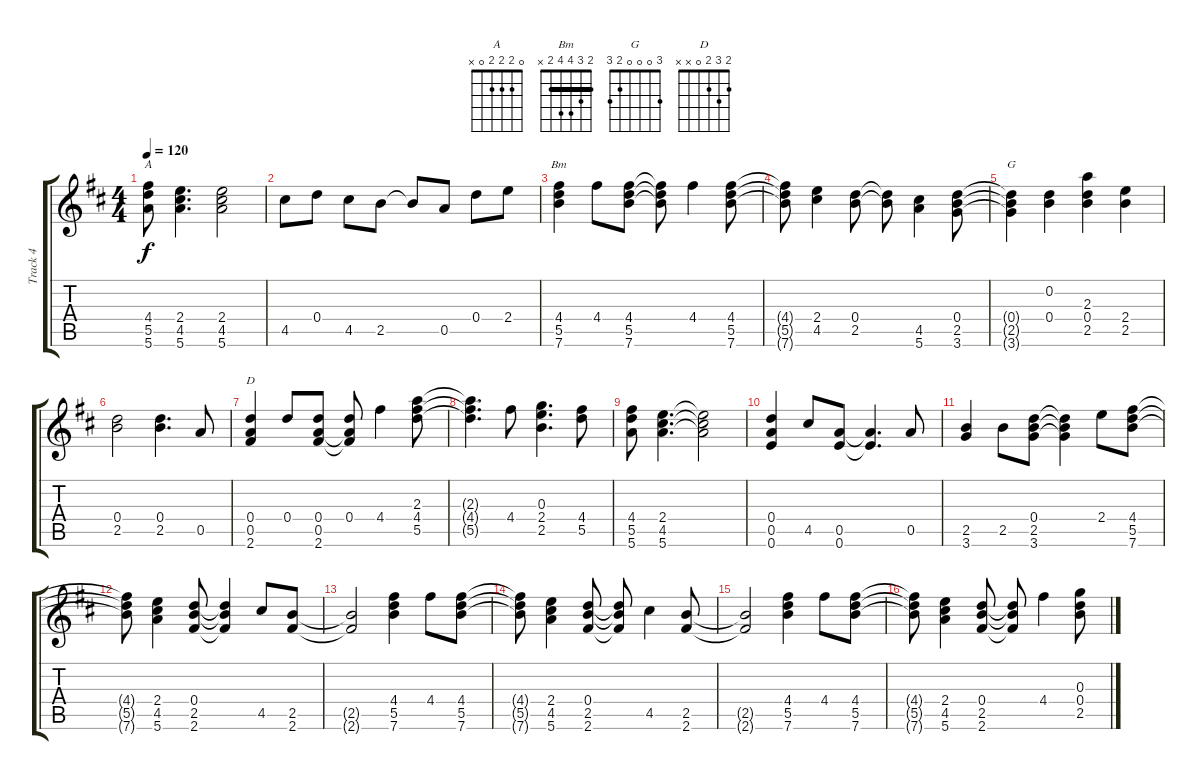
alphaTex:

\track ("Track 4" "Track 4") {instrument acousticguitarsteel}
\staff {score tabs}
\tuning (E4 B3 G4 D4 A3 E3) {hide}
\chord ("A" 0 2 2 2 0 x)
\chord ("Bm" 2 3 4 4 2 x) {barre 2}
\chord ("G" 3 0 0 0 2 3)
\chord ("D" 2 3 2 0 x x)
\ts (4 4)
\tempo 120
\clef g2
\ks d
(4.4 5.5 5.6).8{ch "A" dy f} (2.4 4.5 5.6).4{d} (2.4 4.5 5.6).2 |
4.5.8 0.4.8 4.5.8 2.5.8 2.5{t}.8 0.5.8 0.4.8 2.4.8 |
(4.4 5.5 7.6).4{ch "Bm"} 4.4.8 (4.4 5.5 7.6).8 (4.4{t} 5.5{t} 7.6{t}).8 4.4.4 (4.4 5.5 7.6).8 |
(4.4{t} 5.5{t} 7.6{t}).8 (2.4 4.5).4 (0.4 2.5).8 (0.4{t} 2.5{t}).8 (4.5 5.6).4 (0.4 2.5 3.6).8 |
(0.4{t} 2.5{t} 3.6{t}).4{ch "G"} (0.2 0.4).4 (2.3 0.4 2.5).4 (2.4 2.5).4 |
(0.4 2.5).2 (0.4 2.5).4{d} 0.5.8 |
(0.4 0.5 2.6).4{ch "D"} 0.4.8 (0.4 0.5 2.6).8 (0.4 0.5{t} 2.6{t}).8 4.4.4 (2.3 4.4 5.5).8 |
(2.3{t} 4.4{t} 5.5{t}).4{d} 4.4.8 (0.3 2.4 2.5).4{d} (4.4 5.5).8 |
(4.4 5.5 5.6).8 (2.4 4.5 5.6).4{d} (2.4{t} 4.5{t} 5.6{t}).2 |
(0.4 0.5 0.6).4 4.5.8 (0.5 0.6).8 (0.5{t} 0.6{t}).4{d} 0.5.8 |
(2.5 3.6).4 2.5.8 (0.4 2.5 3.6).8 (0.4{t} 2.5{t} 3.6{t}).4 2.4.8 (4.4 5.5 7.6).8 |
(4.4{t} 5.5{t} 7.6{t}).8 (2.4 4.5 5.6).4 (0.4 2.5 2.6).8 (0.4{t} 2.5{t} 2.6{t}).4 4.5.8 (2.5 2.6).8 |
(2.5{t} 2.6{t}).2 (4.4 5.5 7.6).4 4.4.8 (4.4 5.5 7.6).8 |
(4.4{t} 5.5{t} 7.6{t}).8 (2.4 4.5 5.6).4 (0.4 2.5 2.6).8 (0.4{t} 2.5{t} 2.6{t}).8 4.5.4 (2.5 2.6).8 |
(2.5{t} 2.6{t}).2 (4.4 5.5 7.6).4 4.4.8 (4.4 5.5 7.6).8 |
(4.4{t} 5.5{t} 7.6{t}).8 (2.4 4.5 5.6).4 (0.4 2.5 2.6).8 (0.4{t} 2.5{t} 2.6{t}).8 4.4.4 (0.3 0.4 2.5).8
